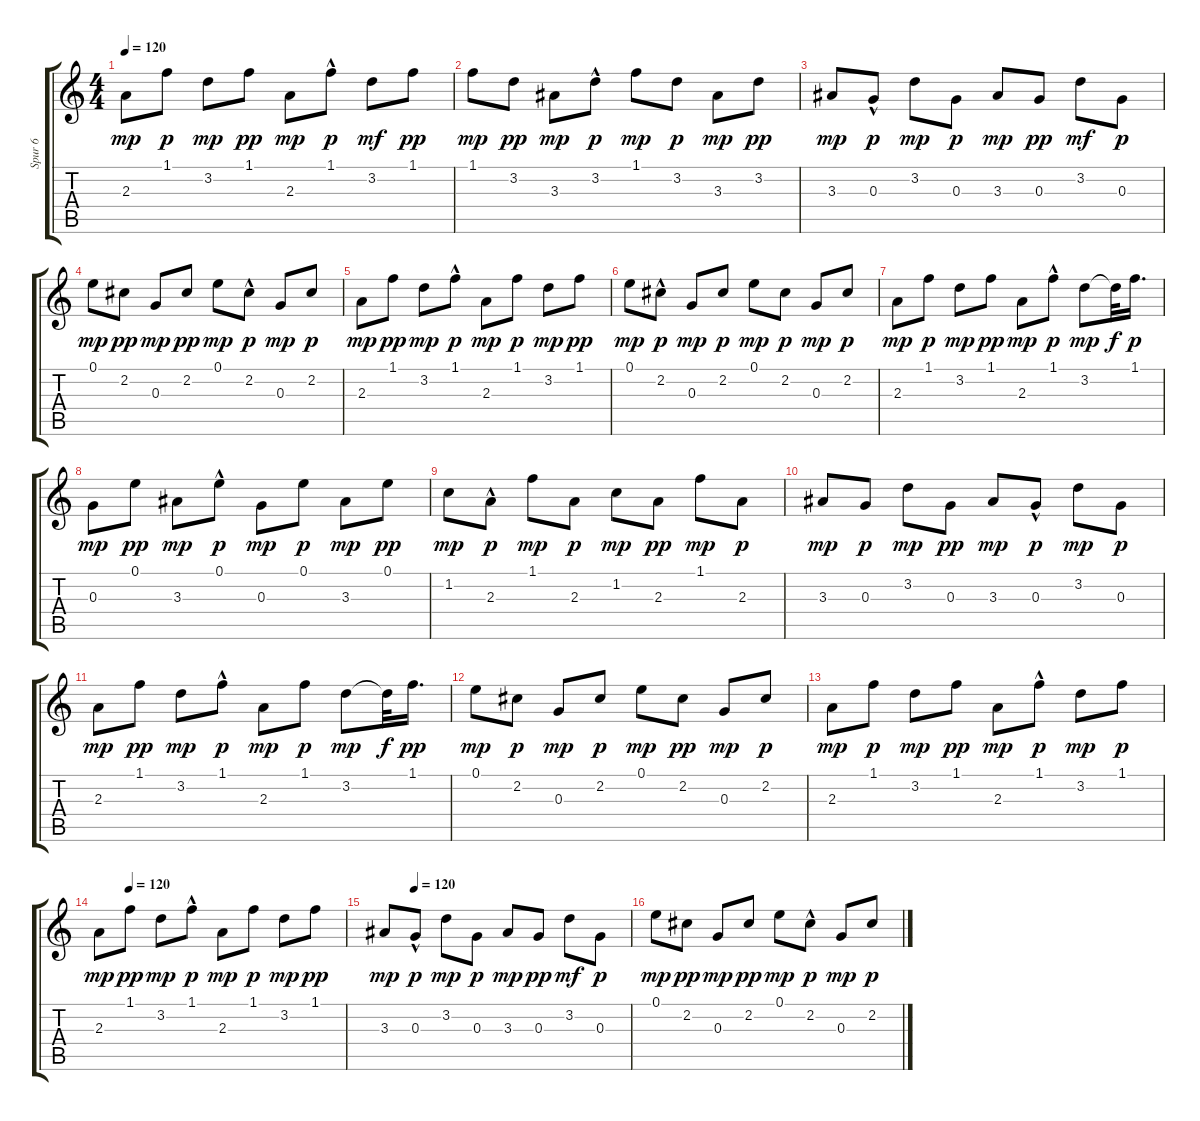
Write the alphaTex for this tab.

\track ("Spur 6" "Spur 6") {instrument acousticguitarnylon}
\staff {score tabs}
\tuning (E4 B3 G3 D3 A2 E2) {hide}
\ts (4 4)
\tempo 120
\clef g2
\ks c
2.3.8{dy mp} 1.1.8{dy p} 3.2.8{dy mp} 1.1.8{dy pp} 2.3.8{dy mp} 1.1{hac}.8{dy p} 3.2.8{dy mf} 1.1.8{dy pp} |
1.1.8{dy mp} 3.2.8{dy pp} 3.3.8{dy mp} 3.2{hac}.8{dy p} 1.1.8{dy mp} 3.2.8{dy p} 3.3.8{dy mp} 3.2.8{dy pp} |
3.3.8{dy mp} 0.3{hac}.8{dy p} 3.2.8{dy mp} 0.3.8{dy p} 3.3.8{dy mp} 0.3.8{dy pp} 3.2.8{dy mf} 0.3.8{dy p} |
0.1.8{dy mp} 2.2.8{dy pp} 0.3.8{dy mp} 2.2.8{dy pp} 0.1.8{dy mp} 2.2{hac}.8{dy p} 0.3.8{dy mp} 2.2.8{dy p} |
2.3.8{dy mp} 1.1.8{dy pp} 3.2.8{dy mp} 1.1{hac}.8{dy p} 2.3.8{dy mp} 1.1.8{dy p} 3.2.8{dy mp} 1.1.8{dy pp} |
0.1.8{dy mp} 2.2{hac}.8{dy p} 0.3.8{dy mp} 2.2.8{dy p} 0.1.8{dy mp} 2.2.8{dy p} 0.3.8{dy mp} 2.2.8{dy p} |
2.3.8{dy mp} 1.1.8{dy p} 3.2.8{dy mp} 1.1.8{dy pp} 2.3.8{dy mp} 1.1{hac}.8{dy p} 3.2.8{dy mp} 3.2{t}.32{dy f} 1.1.16{d dy p} |
0.3.8{dy mp} 0.1.8{dy pp} 3.3.8{dy mp} 0.1{hac}.8{dy p} 0.3.8{dy mp} 0.1.8{dy p} 3.3.8{dy mp} 0.1.8{dy pp} |
1.2.8{dy mp} 2.3{hac}.8{dy p} 1.1.8{dy mp} 2.3.8{dy p} 1.2.8{dy mp} 2.3.8{dy pp} 1.1.8{dy mp} 2.3.8{dy p} |
3.3.8{dy mp} 0.3.8{dy p} 3.2.8{dy mp} 0.3.8{dy pp} 3.3.8{dy mp} 0.3{hac}.8{dy p} 3.2.8{dy mp} 0.3.8{dy p} |
2.3.8{dy mp} 1.1.8{dy pp} 3.2.8{dy mp} 1.1{hac}.8{dy p} 2.3.8{dy mp} 1.1.8{dy p} 3.2.8{dy mp} 3.2{t}.32{dy f} 1.1.16{d dy pp} |
0.1.8{dy mp} 2.2.8{dy p} 0.3.8{dy mp} 2.2.8{dy p} 0.1.8{dy mp} 2.2.8{dy pp} 0.3.8{dy mp} 2.2.8{dy p} |
2.3.8{dy mp} 1.1.8{dy p} 3.2.8{dy mp} 1.1.8{dy pp} 2.3.8{dy mp} 1.1{hac}.8{dy p} 3.2.8{dy mp} 1.1.8{dy p} |
\tempo (120 0.125)
2.3.8{dy mp} 1.1.8{dy pp} 3.2.8{dy mp} 1.1{hac}.8{dy p} 2.3.8{dy mp} 1.1.8{dy p} 3.2.8{dy mp} 1.1.8{dy pp} |
\tempo (120 0.125)
3.3.8{dy mp} 0.3{hac}.8{dy p} 3.2.8{dy mp} 0.3.8{dy p} 3.3.8{dy mp} 0.3.8{dy pp} 3.2.8{dy mf} 0.3.8{dy p} |
0.1.8{dy mp} 2.2.8{dy pp} 0.3.8{dy mp} 2.2.8{dy pp} 0.1.8{dy mp} 2.2{hac}.8{dy p} 0.3.8{dy mp} 2.2.8{dy p}
